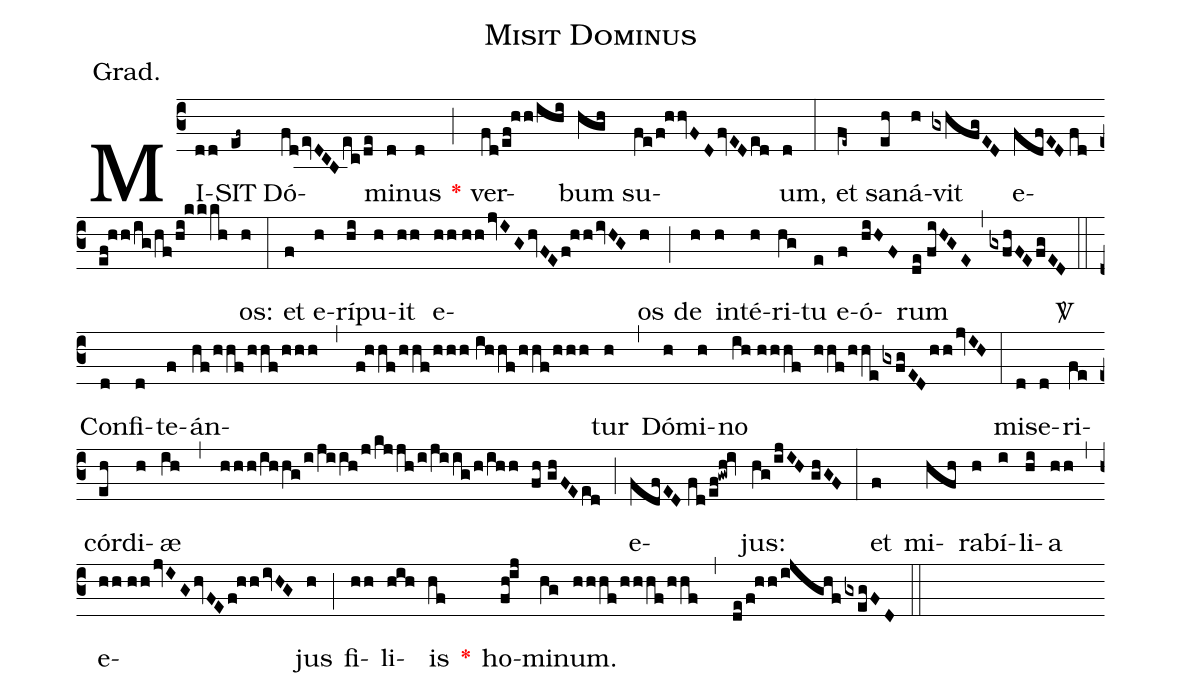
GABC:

name:Misit Dominus;
annotation:Grad.;
mode:V.;
office-part:Gradual;
%%
(c3) MI(dd)SIT(ef~) Dó(fdevDCBec/de)mi(d)nus(d) <v>\red{*}</v>(;) ver(fd/ef!hh/ihi)bum(hgh) su(fe/f!hhvFDfvEDed)um,(d) (:) et(fe~) sa(eh)ná(h)vit(gxhfgED) e(fdfED//fd/ef!hh/ig/hf/hi!kkkh)os:(h) (:) et(f) e(h)rí(hi)pu(h)it(hh) e(hh//hhjvIGhvFEf!hhivHG)os(h) (;) de(h) in(h)té(h)ri(hg)tu(e) e(f)ó(hiHF)rum(de//fiHGE) (,) (gxfhFEfgED) <sp>V/</sp>(::) Con(d)fi(d)te(f)án(hf/hhf/hhf/hhh,f!hhf/hhf/hhh//ihhf/hhf/hhh)tur(h) (,) Dó(h)mi(h)no(ih//hhhf hhf/hhe/gxfgEDhhjvIH) (:) mi(d)se(d)ri(fe)cór(eh)di(h)æ(ih,hhh/ihhg/i/jiih/j/kjjh/i/jiig/h/ihh fh//ghFEed) (;) e(fdfED//fd/ef!gwh!iv)jus:(hg/ijIH//ghGF) (:) et(f) mi(hfh)ra(h)bí(i)li(hi)a(hh) (,) e(hh//hhjvIGhvFEf!hh/ivHG)jus(h) (;) fi(hh)li(hih)is(hf) <v>\red{*}</v>() ho(fh!ij)mi(hg)num.(hhhf/hhhf/hhf//,//de/f!hh/ijghf/gxegFD) (::)
